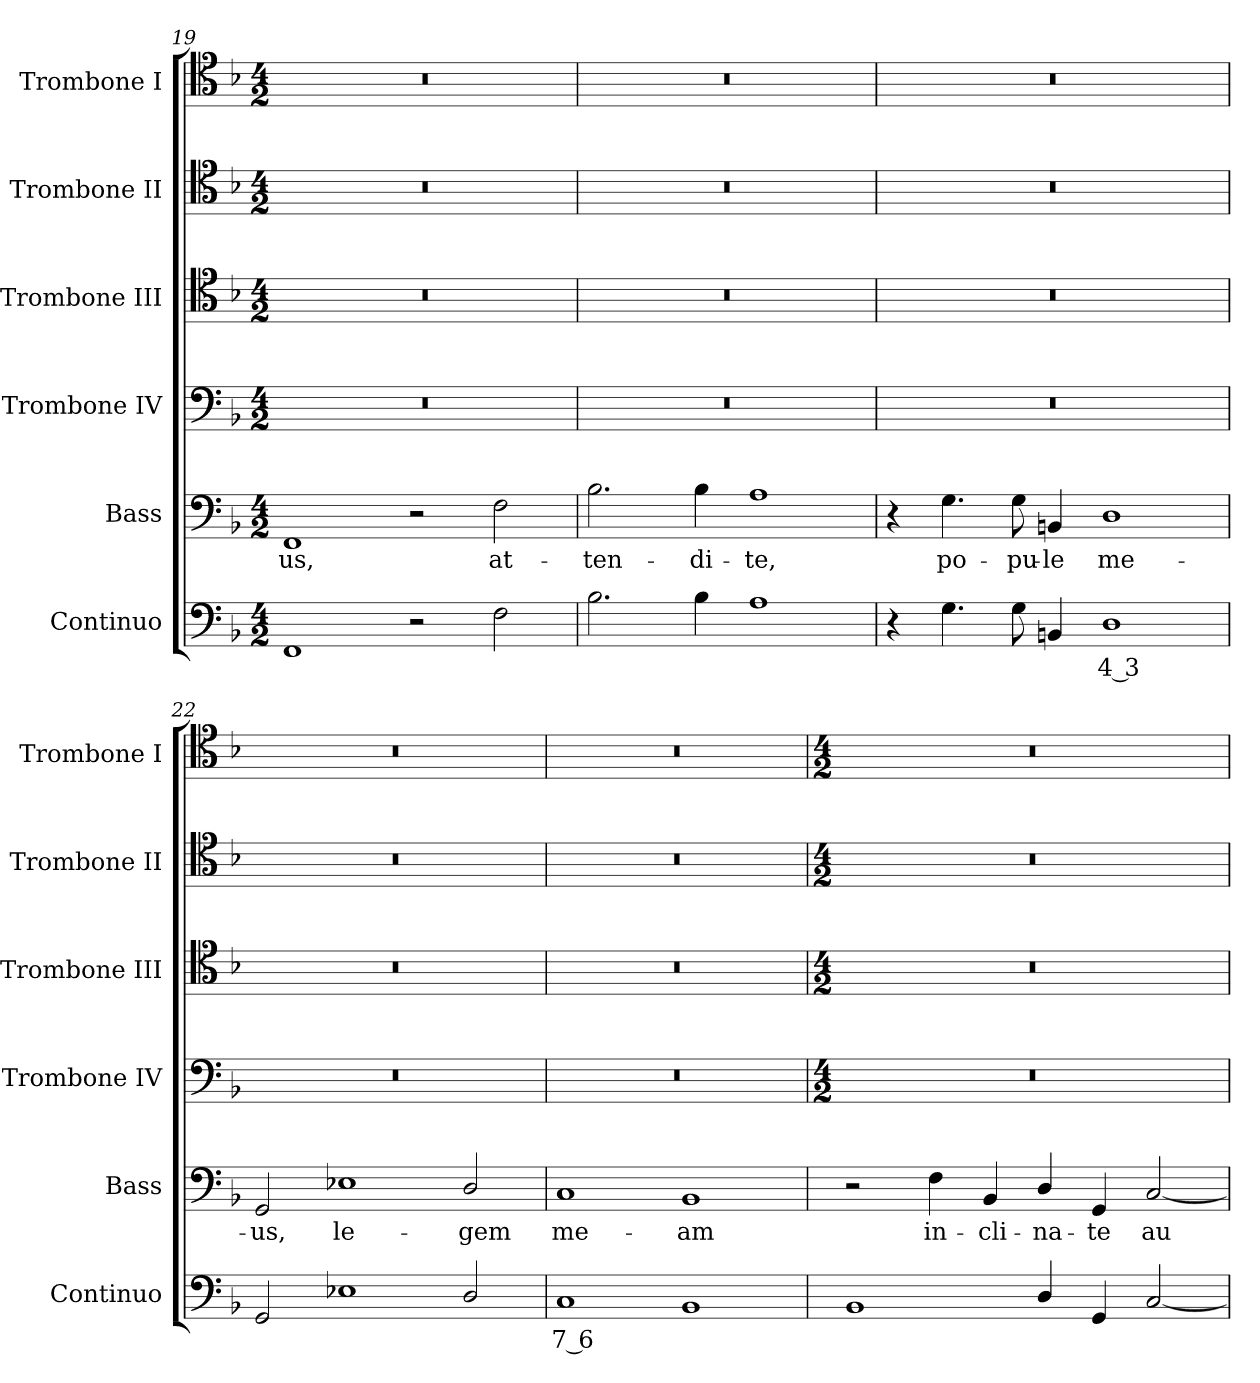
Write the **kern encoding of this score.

**kern	**text	**kern	**text	**kern	**kern	**kern	**kern
*part6	*part6	*part5	*part5	*part4	*part3	*part2	*part1
*staff6	*staff6	*staff5	*staff5	*staff4	*staff3	*staff2	*staff1
*I"Continuo	*	*I"Bass	*	*I"Trombone IV	*I"Trombone III	*I"Trombone II	*I"Trombone I
*I'Continuo	*	*I'Bass	*	*I'Trombone IV	*I'Trombone III	*I'Trombone II	*I'Trombone I
*clefF4	*	*clefF4	*	*clefF4	*clefC4	*clefC4	*clefC4
*k[b-]	*	*k[b-]	*	*k[b-]	*k[b-]	*k[b-]	*k[b-]
*F:	*	*F:	*	*F:	*F:	*F:	*F:
*M4/2	*	*M4/2	*	*M4/2	*M4/2	*M4/2	*M4/2
=19	=19	=19	=19	=19	=19	=19	=19
!	!	!	!LO:LY:b	!	!	!	!
1FF	.	1FF	-us,	0r	0r	0r	0r
2r	.	2r	.	.	.	.	.
!	!	!	!LO:LY:b	!	!	!	!
2F	.	2F	at-	.	.	.	.
=20	=20	=20	=20	=20	=20	=20	=20
!	!	!	!LO:LY:b	!	!	!	!
2.B-	.	2.B-	-ten-	0r	0r	0r	0r
!	!	!	!LO:LY:b	!	!	!	!
4B-	.	4B-	-di-	.	.	.	.
!	!	!	!LO:LY:b	!	!	!	!
1A	.	1A	-te,	.	.	.	.
=21	=21	=21	=21	=21	=21	=21	=21
4r	.	4r	.	0r	0r	0r	0r
!	!	!	!LO:LY:b	!	!	!	!
4.G	.	4.G	po-	.	.	.	.
!	!	!	!LO:LY:b	!	!	!	!
8G	.	8G	-pu-	.	.	.	.
!	!	!	!LO:LY:b	!	!	!	!
4BBn	.	4BBn	-le	.	.	.	.
!	!LO:LY:b	!	!LO:LY:b	!	!	!	!
1D	4 3	1D	me-	.	.	.	.
=22	=22	=22	=22	=22	=22	=22	=22
!	!	!	!LO:LY:b	!	!	!	!
2GG	.	2GG	-us,	0r	0r	0r	0r
!	!	!	!LO:LY:b	!	!	!	!
1E-X	.	1E-X	le-	.	.	.	.
!	!	!	!LO:LY:b	!	!	!	!
2D/	.	2D/	-gem	.	.	.	.
=23	=23	=23	=23	=23	=23	=23	=23
!	!LO:LY:b	!	!LO:LY:b	!	!	!	!
1C	7 6	1C	me-	0r	0r	0r	0r
!	!	!	!LO:LY:b	!	!	!	!
1BB-	.	1BB-	-am	.	.	.	.
!!LO:LB:g=z
=24	=24	=24	=24	=24	=24	=24	=24
*	*	*	*	*M4/2	*M4/2	*M4/2	*M4/2
1BB-	.	2r	.	0r	0r	0r	0r
!	!	!	!LO:LY:b	!	!	!	!
.	.	4F	in-	.	.	.	.
!	!	!	!LO:LY:b	!	!	!	!
.	.	4BB-	-cli-	.	.	.	.
!	!	!	!LO:LY:b	!	!	!	!
4D/	.	4D/	-na-	.	.	.	.
!	!	!	!LO:LY:b	!	!	!	!
4GG	.	4GG	-te	.	.	.	.
!	!	!	!LO:LY:b	!	!	!	!
[2C	.	[2C	au-	.	.	.	.
=	=	=	=	=	=	=	=
*-	*-	*-	*-	*-	*-	*-	*-
